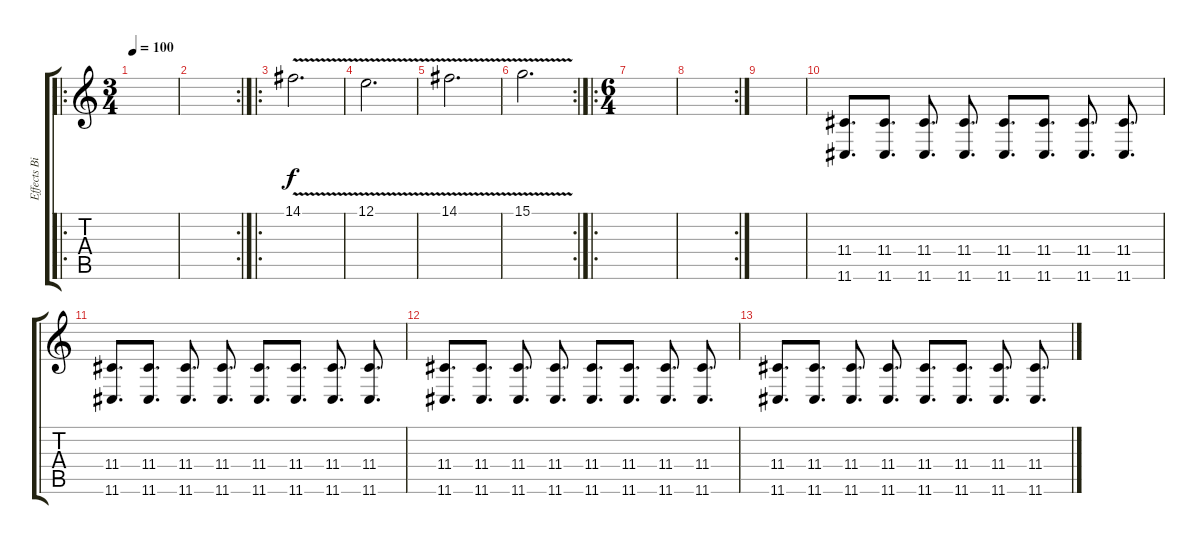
\track ("Effects Bitches" "Effects Bi") {instrument fx8scifi}
\staff {score tabs}
\tuning (E4 B3 G3 D3 A2 D2) {hide}
\ro
\ts (3 4)
\tempo 100
\clef g2
\ks c
|
\rc 2
|
\ro
14.1{v}.2{d} |
12.1{v}.2{d} |
14.1{v}.2{d} |
\rc 2
15.1{v}.2{d} |
\ro
\ts (6 4)
|
\rc 2
|
|
(11.4 11.6).8{d instrument acousticgrandpiano} (11.4 11.6).8{d} (11.4 11.6).8{d} (11.4 11.6).8{d} (11.4 11.6).8{d} (11.4 11.6).8{d} (11.4 11.6).8{d} (11.4 11.6).8{d} |
(11.4 11.6).8{d} (11.4 11.6).8{d} (11.4 11.6).8{d} (11.4 11.6).8{d} (11.4 11.6).8{d} (11.4 11.6).8{d} (11.4 11.6).8{d} (11.4 11.6).8{d} |
(11.4 11.6).8{d instrument acousticgrandpiano} (11.4 11.6).8{d} (11.4 11.6).8{d} (11.4 11.6).8{d} (11.4 11.6).8{d} (11.4 11.6).8{d} (11.4 11.6).8{d} (11.4 11.6).8{d} |
(11.4 11.6).8{d} (11.4 11.6).8{d} (11.4 11.6).8{d} (11.4 11.6).8{d} (11.4 11.6).8{d} (11.4 11.6).8{d} (11.4 11.6).8{d} (11.4 11.6).8{d}
